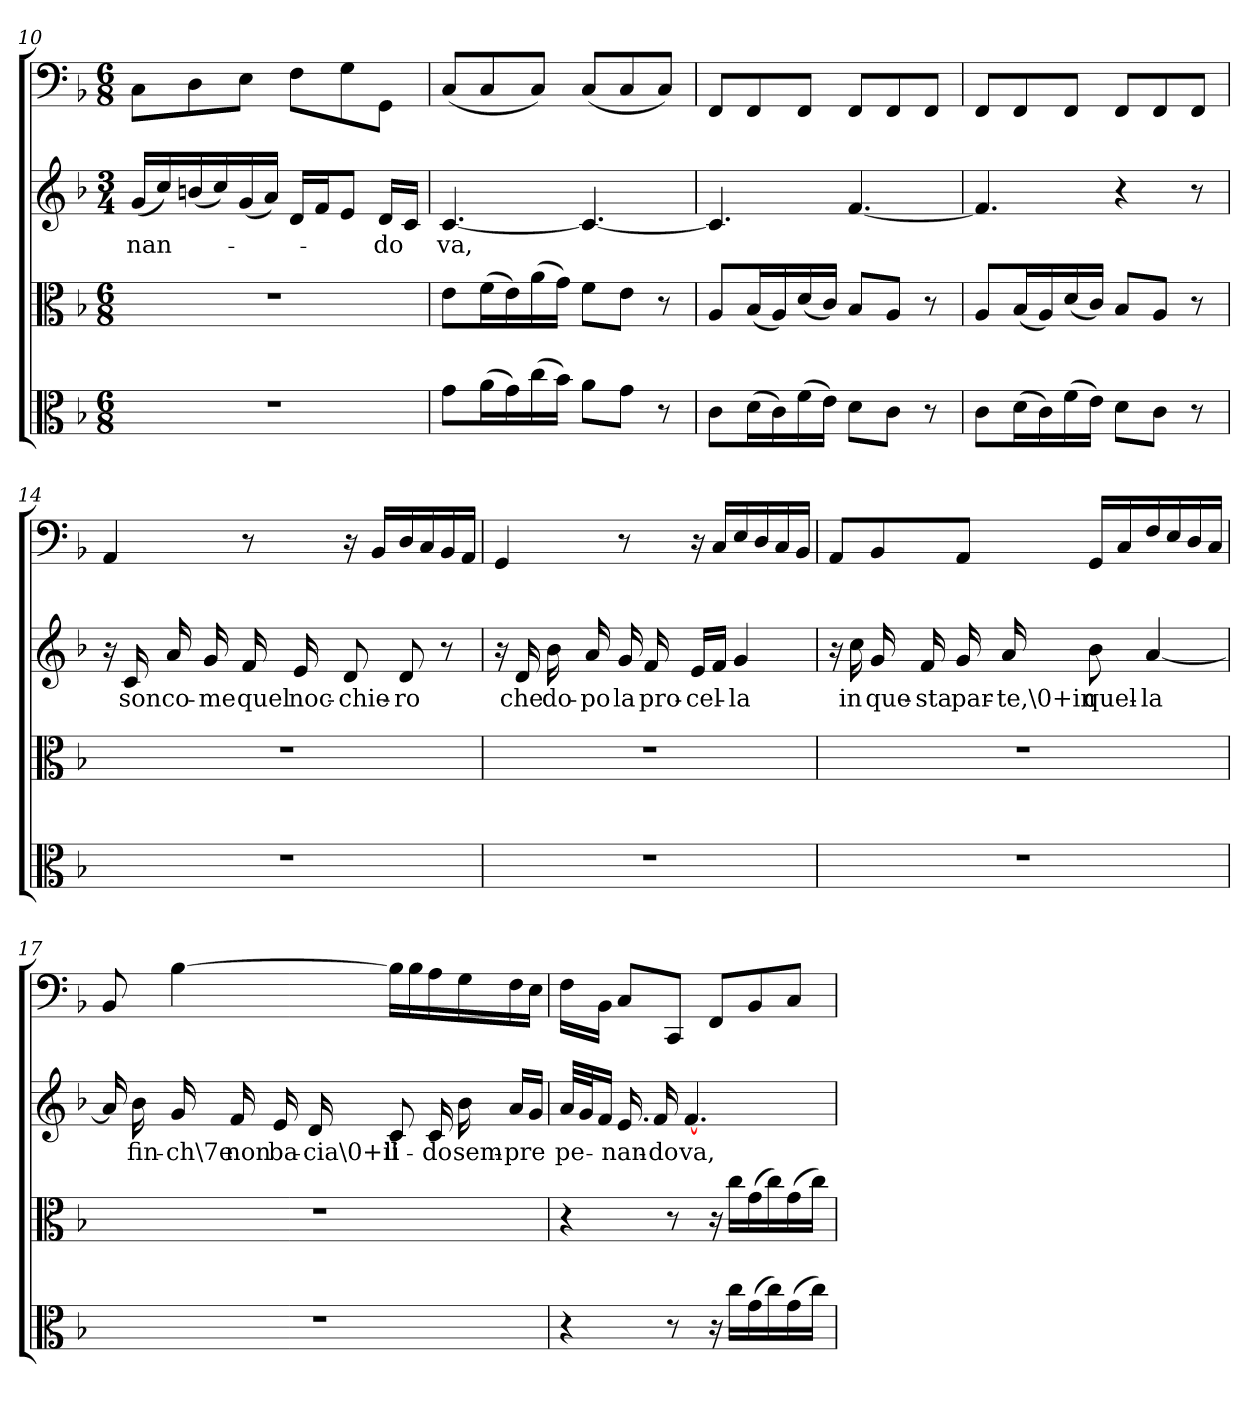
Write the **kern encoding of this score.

**kern	**kern	**kern	**text	**kern
*part4	*part3	*part2	*part2	*part1
*staff4	*staff3	*staff2	*staff2	*staff1
*clefC3	*clefC3	*clefG2	*	*clefF4
*k[b-]	*k[b-]	*k[b-]	*	*k[b-]
*F:	*F:	*F:	*	*F:
*M6/8	*M6/8	*M3/4	*	*M6/8
=10	=10	=10	=10	=10
2.r	2.r	(16g/LL	-nan-	8C\L
.	.	16cc/)	.	.
.	.	(16bn/	.	8D\
.	.	16cc/)	.	.
.	.	(16g/	.	8E\J
.	.	16a/JJ)	.	.
.	.	16d/LL	.	8F\L
.	.	16f/J	.	.
.	.	8e/J	.	8G\
.	.	16d/LL	-do	8GG\J
.	.	16c/JJ	.	.
=11	=11	=11	=11	=11
8g\L	8e\L	[4.c/	va,	(8C/L
(16a\L	(16f\L	.	.	8C/
16g\)	16e\)	.	.	.
(16cc\	(16a\	.	.	8C/J)
16b-\JJ)	16g\JJ)	.	.	.
8a\L	8f\L	4.c/_	.	(8C/L
8g\J	8e\J	.	.	8C/
8r	8r	.	.	8C/J)
=12	=12	=12	=12	=12
8c\L	8A/L	4.c/]	.	8FF/L
(16d\L	(16B-/L	.	.	8FF/
16c\)	16A/)	.	.	.
(16f\	(16d/	.	.	8FF/J
16e\JJ)	16c/JJ)	.	.	.
8d\L	8B-/L	[4.f/	.	8FF/L
8c\J	8A/J	.	.	8FF/
8r	8r	.	.	8FF/J
=13	=13	=13	=13	=13
8c\L	8A/L	4.f/]	.	8FF/L
(16d\L	(16B-/L	.	.	8FF/
16c\)	16A/)	.	.	.
(16f\	(16d/	.	.	8FF/J
16e\JJ)	16c/JJ)	.	.	.
8d\L	8B-/L	4r	.	8FF/L
8c\J	8A/J	.	.	8FF/
8r	8r	8r	.	8FF/J
=14	=14	=14	=14	=14
2.r	2.r	16r	.	4AA/
.	.	16c/	son	.
.	.	16a/	co-	.
.	.	16g/	-me	.
.	.	16f/	quel	8r
.	.	16e/	noc-	.
.	.	8d/	-chie-	16r
.	.	.	.	16BB-/LL
.	.	8d/	-ro	16D/
.	.	.	.	16C/
.	.	8r	.	16BB-/
.	.	.	.	16AA/JJ
=15	=15	=15	=15	=15
2.r	2.r	16r	.	4GG/
.	.	16d/	che	.
.	.	16b-\	do-	.
.	.	16a/	-po	.
.	.	16g/	la	8r
.	.	16f/	pro-	.
.	.	16e/LL	-cel-	16r
.	.	16f/JJ	.	16C/LL
.	.	4g/	-la	16E/
.	.	.	.	16D/
.	.	.	.	16C/
.	.	.	.	16BB-/JJ
=16	=16	=16	=16	=16
2.r	2.r	16r	.	8AA/L
.	.	16cc\	in	.
.	.	16g/	que-	8BB-/
.	.	16f/	-sta	.
.	.	16g/	par-	8AA/J
.	.	16a/	-te,\0+in	.
.	.	8b-\	quel-	16GG/LL
.	.	.	.	16C/
.	.	[4a/	-la	16F/
.	.	.	.	16E/
.	.	.	.	16D/
.	.	.	.	16C/JJ
=17	=17	=17	=17	=17
2.r	2.r	16a/]	.	8BB-/
.	.	16b-\	fin-	.
.	.	16g/	-ch\7e	[4B-\
.	.	16f/	non	.
.	.	16e/	ba-	.
.	.	16d/	-cia\0+il	.
.	.	8c/	li-	16B-\LL]
.	.	.	.	16B-\
.	.	16c/	-do	16A\
.	.	16b-\	sem-	16G\
.	.	16a/LL	-pre	16F\
.	.	16g/JJ	.	16E\JJ
=18	=18	=18	=18	=18
4r	4r	32a/LLL	pe-	16F\LL
.	.	32g/J	.	.
.	.	16f/JJ	.	16BB-\JJ
.	.	16.e/	-nan-	8C/L
.	.	16f/	-do	.
8r	8r	.	.	8CC/J
.	.	[4.f/	va,	.
16r	16r	.	.	8FF/L
16cc\LL	16cc\LL	.	.	.
(16g\	(16g\	.	.	8BB-/
16cc\)	16cc\)	.	.	.
(16g\	(16g\	.	.	8C/J
.	.	32ryy	.	.
16cc\JJ)	16cc\JJ)	32ryy	.	.
.	.	32ryy	.	.
=	=	=	=	=
*-	*-	*-	*-	*-
